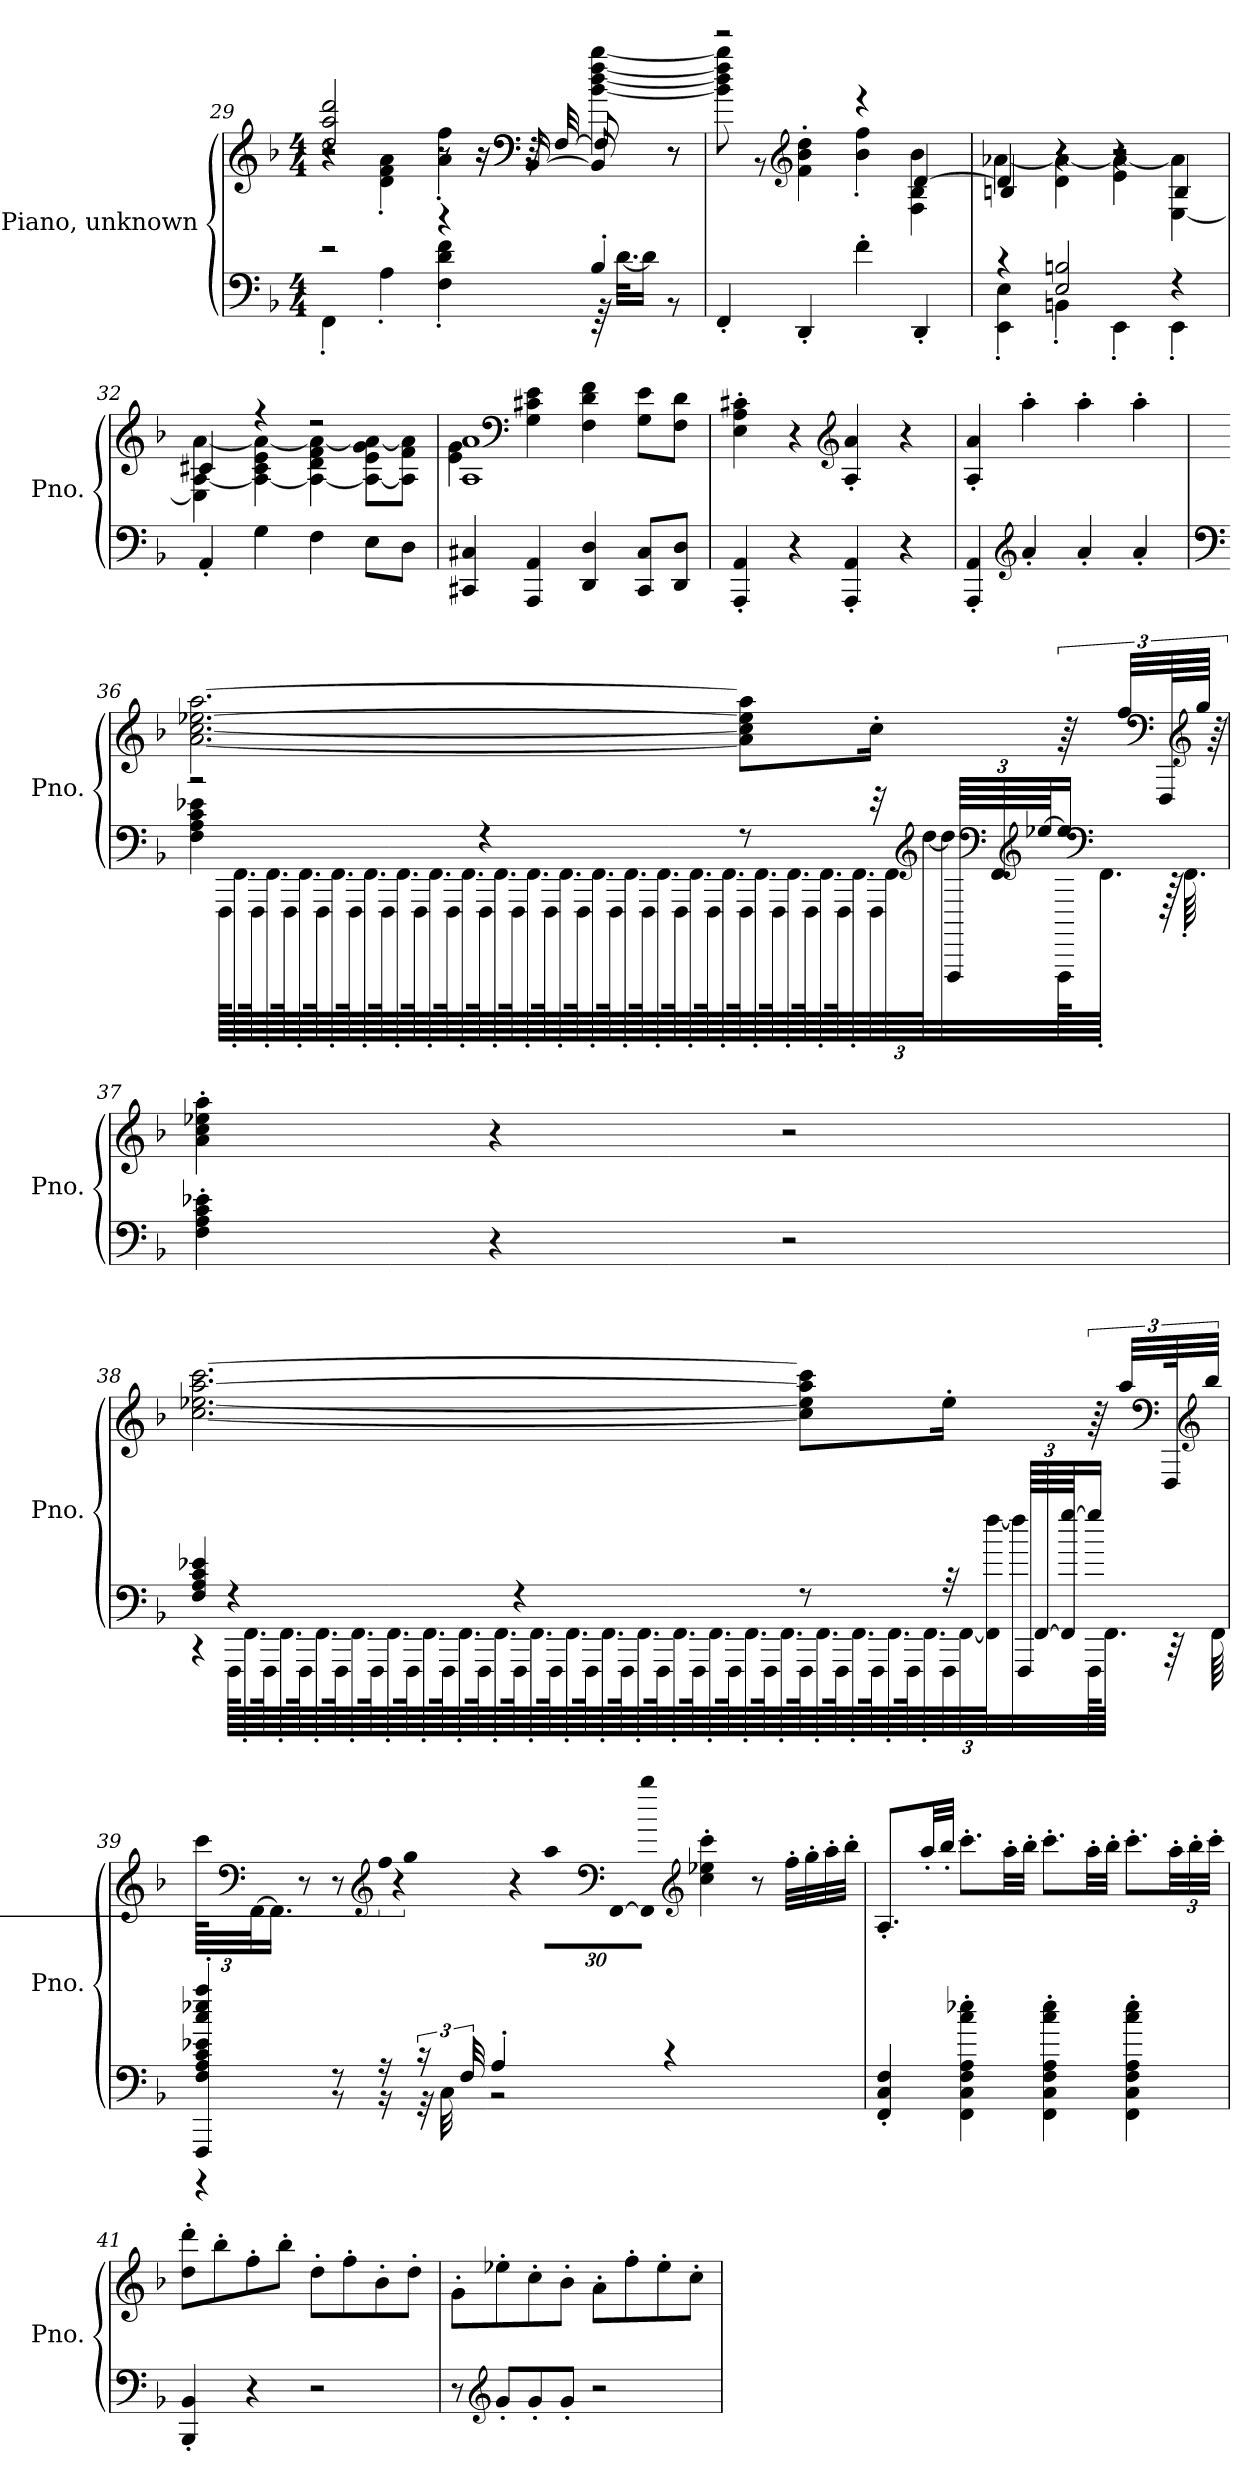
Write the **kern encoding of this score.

**kern	**kern
*part1	*part1
*staff2	*staff1
*I"Piano, unknown	*
*I'Pno.	*
!!LO:LB:g=z
*clefF4	*clefG2
*k[b-]	*k[b-]
*M4/4	*M4/4
=29	=29
*^	*^
*	*	*	*^
2r	4FF'\	2dd/ 2aa/ 2ddd/	4r	2r
.	4A'\	.	4d\' 4f\' 4a\'	.
4r	4F\' 4d\' 4f\'	8r	4a\' 4ff\'	8r
.	.	16r	.	16r
*	*	*clefF4	*	*
.	.	[16BB-/	.	32r
.	.	.	.	[32F/
4B-'/	64r	8BB-/]	[4b-\ [4dd\ [4ff\ [4bb-\	8F/]
.	[32.d\KLL	.	.	.
.	16d\JJ]	.	.	.
.	8r	8r	.	8r
*v	*v	*	*	*
*	*	*v	*v
=30	=30	=30
4FF'/	2r	8b-\] 8dd\] 8ff\] 8bb-\]
.	.	8r
*	*clefG2	*
4DD'/	.	4f\' 4b-\' 4dd\'
4f'\	4r	4b-\' 4ff\'
4DD'/	[4d/	4F\ 4B-\ 4b-\
=31	=31	=31
*^	*	*^
4r	4EE\' 4E\'	4d/]	[4a-X\	4Bn/
2E/ 2Bn/	4BBn'\	4r	4d\ 4a-\_	4r
.	4EE'\	2r	4e\ 4a-\_	4r
4r	4EE'\	.	[4E\ 4a-\]	4B/
*v	*v	*	*	*
*	*	*v	*v
=32	=32	=32
4AA'/	4c#X/	4E\] [4A\ [4a\
4G\	4r	4A\_ 4c#\ 4e\ 4a\_
4F\	2r	4A\_ 4d\ 4f\ 4a\_
8E\L	.	8A\_ 8e\ 8g\ 8a\_L
8D\J	.	8A\] 8f\ 8a\]J
!!LO:LB:g=z	!!
=33	=33	=33
4CC#X/ 4C#X/	1A 1a	4e\ 4g\
*	*clefF4	*
4AAA/ 4AA/	.	4G\ 4c#X\ 4e\
4DD/ 4D/	.	4F\ 4d\ 4f\
8CC#/ 8C#/L	.	8G\ 8e\L
8DD/ 8D/J	.	8F\ 8d\J
*	*v	*v
=34	=34
4AAA/' 4AA/'	4E\' 4A\' 4c#X\'
4r	4r
*	*clefG2
4AAA/' 4AA/'	4A/' 4a/'
4r	4r
=35	=35
4AAA/' 4AA/'	4A/' 4a/'
*clefG2	*
4a'/	4aa'\
4a'/	4aa'\
4a'/	4aa'\
!!LO:LB:g=z
=36	=36
*clefF4	*
*^	*
2r	4F\ 4A\ 4c\ 4e-X\	[2.a\ [2.cc\ [2.ee-X\ [2.aa\
.	128FFF\KLLLL	.
.	64.FF'\	.
.	128FFF\K	.
.	64.FF'\	.
.	128FFF\K	.
.	64.FF'\	.
.	128FFF\K	.
.	64.FF'\	.
.	128FFF\K	.
.	64.FF'\	.
.	128FFF\K	.
.	64.FF'\	.
.	128FFF\K	.
.	64.FF'\	.
.	128FFF\K	.
.	64.FF'\	.
4r	128FFF\K	.
.	64.FF'\	.
.	128FFF\K	.
.	64.FF'\	.
.	128FFF\K	.
.	64.FF'\	.
.	128FFF\K	.
.	64.FF'\	.
.	128FFF\K	.
.	64.FF'\	.
.	128FFF\K	.
.	64.FF'\	.
.	128FFF\K	.
.	64.FF'\	.
.	128FFF\K	.
.	64.FF'\	.
8r	128FFF\K	8a\] 8cc\] 8ee-\] 8aa\]L
.	64.FF'\	.
.	128FFF\K	.
.	64.FF'\	.
.	128FFF\K	.
.	64.FF'\	.
.	128FFF\K	.
.	64.FF'\	.
*	*Xbrackettup	*
32r	96FFF\	16cc'\Jk
.	96FF\	.
*clefG2	*	*
.	[96dd\J	.
96FFF/LLLL	32dd\]	.
*clefF4	*	*
96FF/	.	.
*clefG2	*	*
[96ee-X/JJ	.	.
16ee-/JJ]	128FFF\KL	96r
*clefF4	*	*
.	64.FF'\JJJJ	.
.	.	48ff/LLL
*	*	*clefF4
.	128r	96FFF/L
.	64.FF'\	.
*	*	*clefG2
.	.	96gg/JJJJ
.	.	96r
*v	*v	*
!!LO:LB:g=z
=37	=37
4F\' 4A\' 4c\' 4e-X\'	4a\' 4cc\' 4ee-X\' 4aa\'
4r	4r
2r	2r
!!LO:LB:g=z
=38	=38
*^	*
4F/ 4A/ 4c/ 4e-X/	4r	[2.cc\ [2.ee-X\ [2.aa\ [2.ccc\
4r	128FFF\KLLLL	.
.	64.FF'\	.
.	128FFF\K	.
.	64.FF'\	.
.	128FFF\K	.
.	64.FF'\	.
.	128FFF\K	.
.	64.FF'\	.
.	128FFF\K	.
.	64.FF'\	.
.	128FFF\K	.
.	64.FF'\	.
.	128FFF\K	.
.	64.FF'\	.
.	128FFF\K	.
.	64.FF'\	.
4r	128FFF\K	.
.	64.FF'\	.
.	128FFF\K	.
.	64.FF'\	.
.	128FFF\K	.
.	64.FF'\	.
.	128FFF\K	.
.	64.FF'\	.
.	128FFF\K	.
.	64.FF'\	.
.	128FFF\K	.
.	64.FF'\	.
.	128FFF\K	.
.	64.FF'\	.
.	128FFF\K	.
.	64.FF'\	.
8r	128FFF\K	8cc\] 8ee-\] 8aa\] 8ccc\]L
.	64.FF'\	.
.	128FFF\K	.
.	64.FF'\	.
.	128FFF\K	.
.	64.FF'\	.
.	128FFF\K	.
.	64.FF'\	.
32r	96FFF\	16ee-'\Jk
.	[96FF\	.
.	96FF\] [96ff\J	.
96FFF/LLLL	32ff\]	.
[96FF/	.	.
96FF/] [96gg/JJ	.	.
16gg/JJ]	128FFF\KL	96r
.	64.FF\JJJJ	.
.	.	48aa/LLL
*	*	*clefF4
*	*	*Xbrackettup
.	64r	96FFF/K
*	*	*clefG2
.	.	48bb-/JJJ
.	64FF\	.
!!LO:PB:g=z
=39	=39	=39
4FFF/' 4F/' 4A/' 4c/' 4e-X/' 4cc/' 4ee-X/' 4aa/'	4r	96ccc\KLLL
*	*	*clefF4
.	.	[48FF\J
.	.	16.FF\JJ]
.	.	8r
8r	8r	8r
*	*	*clefG2
*	*	*brackettup
!	!	!LO:N:vis=64
16r	16r	960%17ff\
!	!	!LO:N:vis=64
.	.	960%17r
.	.	1920ryy
!	!	!LO:N:vis=64
.	.	960%17gg\
!	!	!LO:N:vis=128
.	.	1920%17r
*brackettup	*	*
!	!	!LO:N:vis=256
24r	32r	1920%17aa\KLLLL
*	*	*clefF4
!	!	!LO:N:vis=64
.	.	[960%17FF\J
!	!	!LO:N:vis=32
.	.	640%23FF\] 640%23bb-\JJJ
.	32C\	.
48F/	.	.
*	*	*clefG2
4A'/	2r	4cc\' 4ee-X\' 4ccc\'
4r	.	8r
.	.	32ff'\LLL
.	.	32gg'\
.	.	32aa'\
.	.	32bb-'\JJJ
*v	*v	*
!!LO:LB:g=z
=40	=40
4FF/' 4C/' 4F/'	8.A'/L
.	32aa'/LL
.	32bb-'/JJJ
4FF\' 4C\' 4F\' 4A\' 4cc\' 4ee-X\'	8.ccc'\L
.	32aa'\LL
.	32bb-'\JJJ
4FF\' 4C\' 4F\' 4A\' 4cc\' 4ee-\'	8.ccc'\L
.	32aa'\LL
.	32bb-'\JJJ
4FF\' 4C\' 4F\' 4A\' 4cc\' 4ee-\'	8.ccc'\L
*	*Xbrackettup
.	48aa'\LL
.	48bb-'\
.	48ccc'\JJJ
=41	=41
4BBB-/' 4BB-/'	8dd\' 8ddd\'L
.	8bb-'\
4r	8ff'\
.	8bb-'\J
2r	8dd'\L
.	8ff'\
.	8b-'\
.	8dd'\J
=42	=42
8r	8g'\L
*clefG2	*
8g'/L	8ee-X'\
8g'/	8cc'\
8g'/J	8b-'\J
2r	8a'\L
.	8ff'\
.	8ee-'\
.	8cc'\J
=	=
*-	*-
